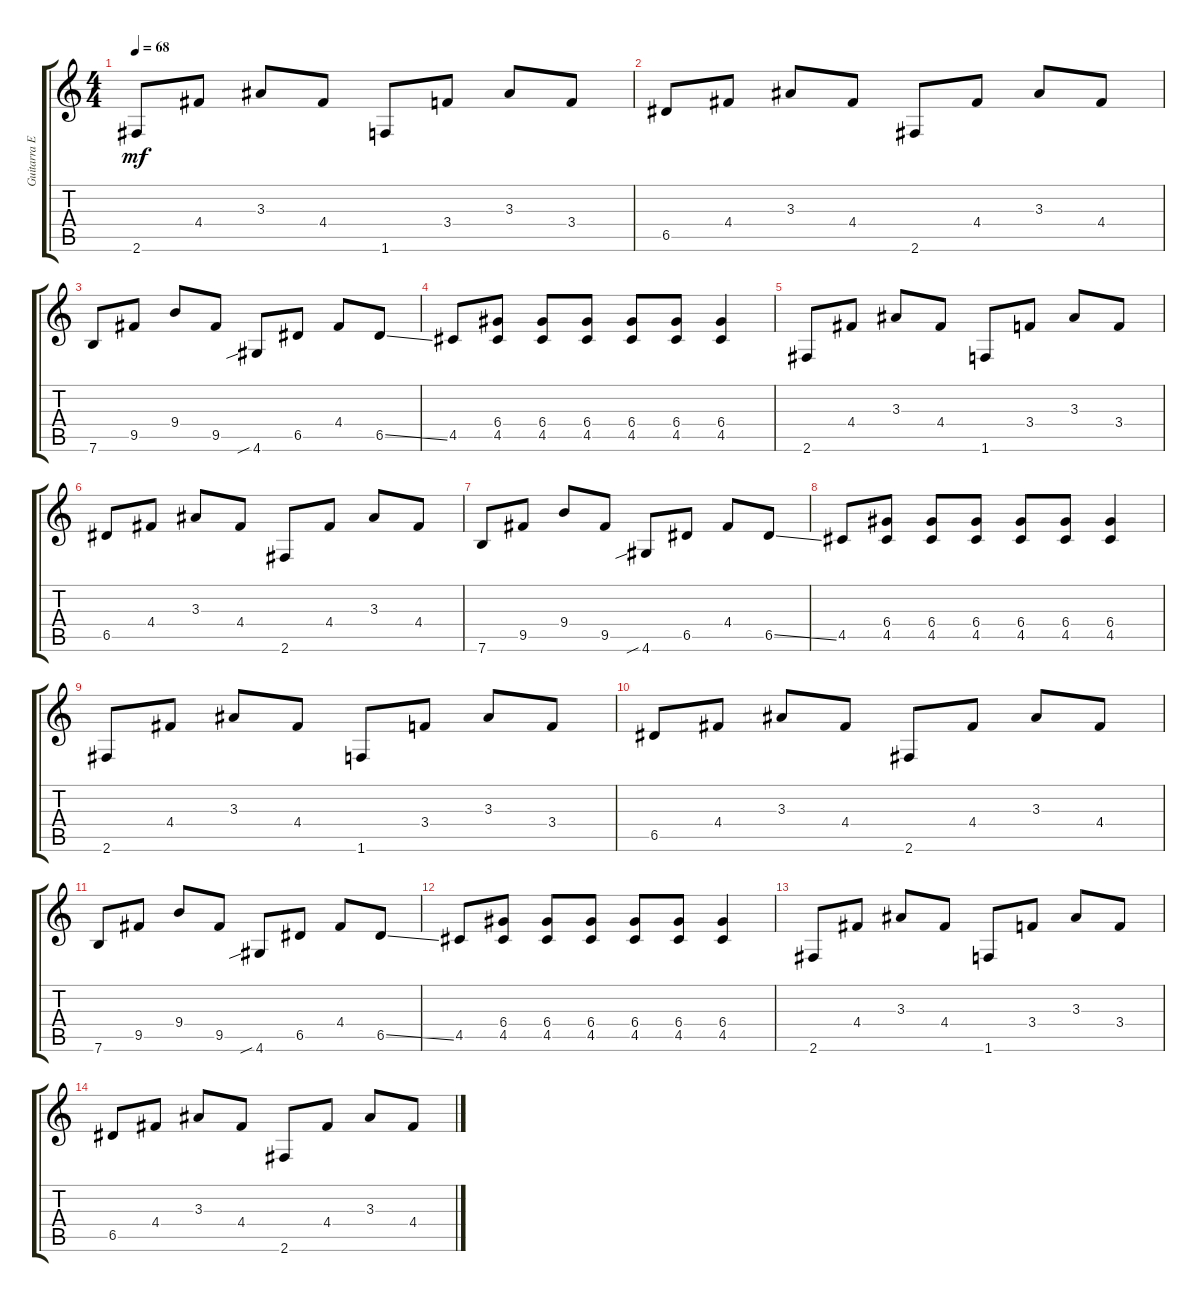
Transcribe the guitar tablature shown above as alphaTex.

\track ("Guitarra Eléctrica" "Guitarra E") {instrument electricguitarjazz}
\staff {score tabs}
\tuning (E4 B3 G3 D3 A2 E2) {hide}
\ts (4 4)
\tempo 68
\clef g2
\ks c
2.6.8{dy mf} 4.4.8 3.3.8 4.4.8 1.6.8 3.4.8 3.3.8 3.4.8 |
6.5.8 4.4.8 3.3.8 4.4.8 2.6.8 4.4.8 3.3.8 4.4.8 |
7.6.8 9.5.8 9.4.8 9.5.8 4.6{sib}.8 6.5.8 4.4.8 6.5{ss}.8 |
4.5.8 (6.4 4.5).8 (6.4 4.5).8 (6.4 4.5).8 (6.4 4.5).8 (6.4 4.5).8 (6.4 4.5).4 |
2.6.8 4.4.8 3.3.8 4.4.8 1.6.8 3.4.8 3.3.8 3.4.8 |
6.5.8 4.4.8 3.3.8 4.4.8 2.6.8 4.4.8 3.3.8 4.4.8 |
7.6.8 9.5.8 9.4.8 9.5.8 4.6{sib}.8 6.5.8 4.4.8 6.5{ss}.8 |
4.5.8 (6.4 4.5).8 (6.4 4.5).8 (6.4 4.5).8 (6.4 4.5).8 (6.4 4.5).8 (6.4 4.5).4 |
2.6.8 4.4.8 3.3.8 4.4.8 1.6.8 3.4.8 3.3.8 3.4.8 |
6.5.8 4.4.8 3.3.8 4.4.8 2.6.8 4.4.8 3.3.8 4.4.8 |
7.6.8 9.5.8 9.4.8 9.5.8 4.6{sib}.8 6.5.8 4.4.8 6.5{ss}.8 |
4.5.8 (6.4 4.5).8 (6.4 4.5).8 (6.4 4.5).8 (6.4 4.5).8 (6.4 4.5).8 (6.4 4.5).4 |
2.6.8 4.4.8 3.3.8 4.4.8 1.6.8 3.4.8 3.3.8 3.4.8 |
6.5.8 4.4.8 3.3.8 4.4.8 2.6.8 4.4.8 3.3.8 4.4.8
